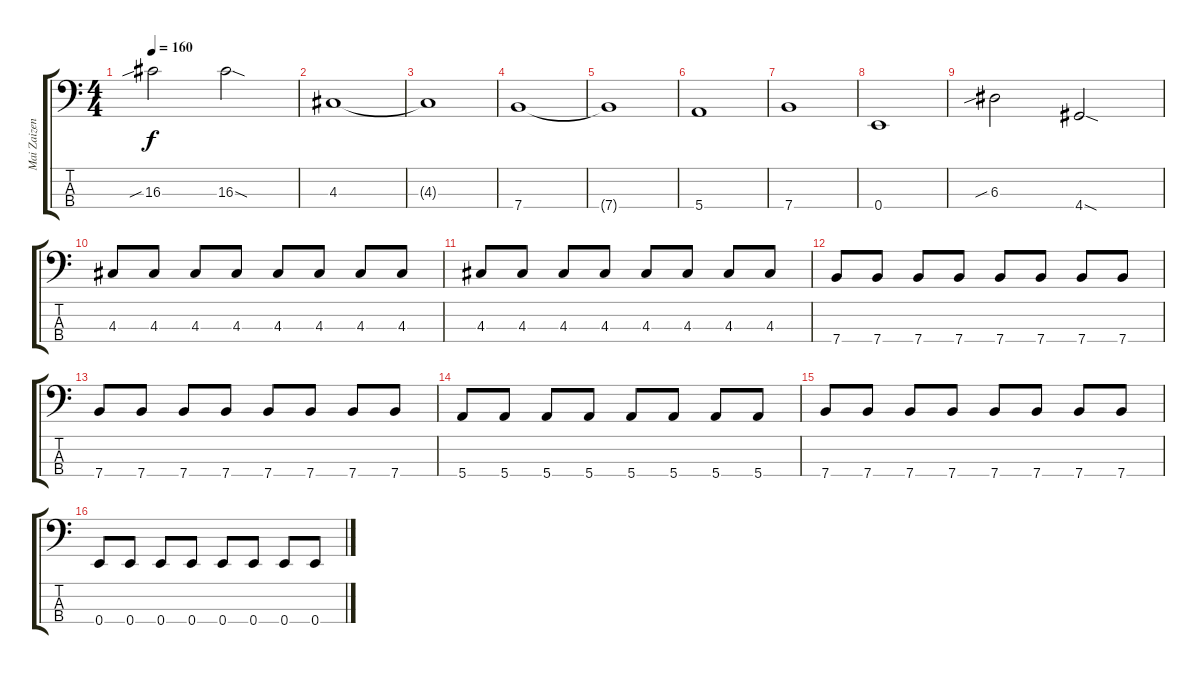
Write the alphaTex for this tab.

\track ("Mai Zaizen (Bass)" "Mai Zaizen") {instrument electricbassfinger}
\staff {score tabs}
\tuning (G2 D2 A1 E1) {hide}
\ts (4 4)
\tempo 160
\clef f4
\ks c
16.3{sib}.2{dy f} 16.3{sod}.2 |
4.3.1 |
4.3{t}.1 |
7.4.1 |
7.4{t}.1 |
5.4.1 |
7.4.1 |
0.4.1 |
6.3{sib}.2 4.4{sod}.2 |
4.3.8 4.3.8 4.3.8 4.3.8 4.3.8 4.3.8 4.3.8 4.3.8 |
4.3.8 4.3.8 4.3.8 4.3.8 4.3.8 4.3.8 4.3.8 4.3.8 |
7.4.8 7.4.8 7.4.8 7.4.8 7.4.8 7.4.8 7.4.8 7.4.8 |
7.4.8 7.4.8 7.4.8 7.4.8 7.4.8 7.4.8 7.4.8 7.4.8 |
5.4.8 5.4.8 5.4.8 5.4.8 5.4.8 5.4.8 5.4.8 5.4.8 |
7.4.8 7.4.8 7.4.8 7.4.8 7.4.8 7.4.8 7.4.8 7.4.8 |
0.4.8 0.4.8 0.4.8 0.4.8 0.4.8 0.4.8 0.4.8 0.4.8
